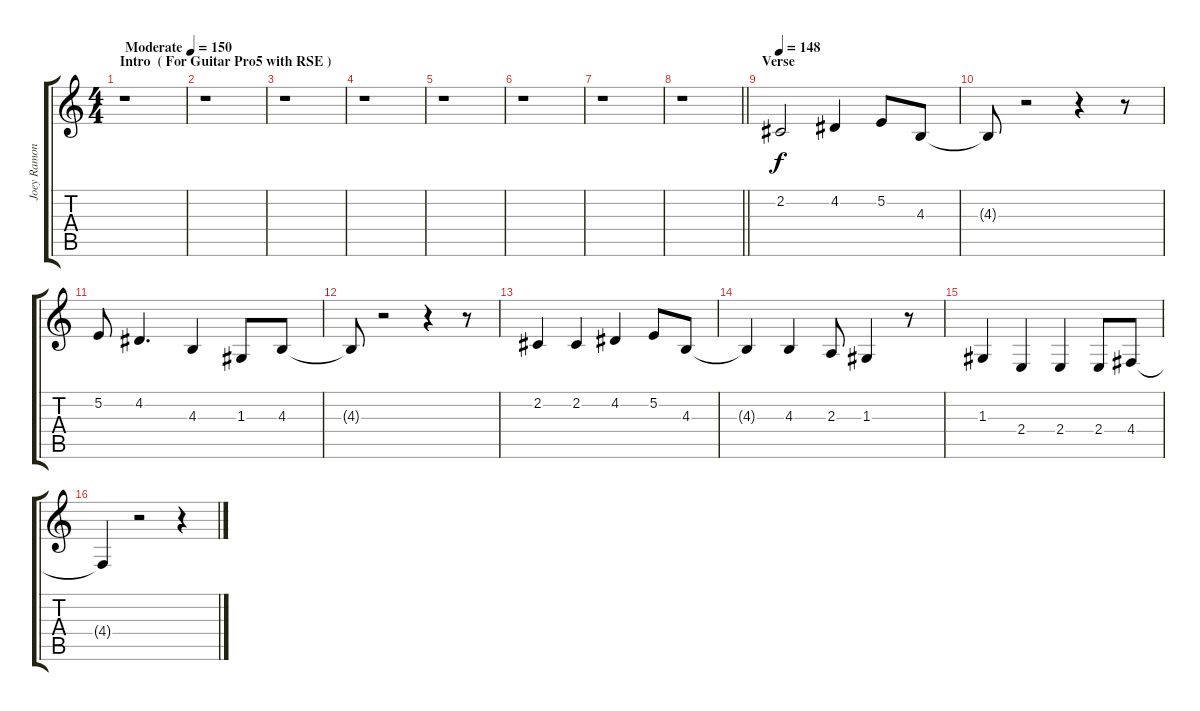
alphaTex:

\track ("Joey Ramone - Vocals" "Joey Ramon") {instrument recorder}
\staff {score tabs}
\tuning (E4 B3 G3 D3 A2 E2) {hide}
\ts (4 4)
\section ("" "Intro  ( For Guitar Pro5 with RSE )")
\tempo (150 "Moderate")
\clef g2
\ks c
r.1{dy f instrument recorder} |
r.1 |
r.1 |
r.1 |
r.1 |
r.1 |
r.1 |
\barLineRight lightlight
r.1 |
\section ("" "Verse")
\tempo 148
2.2.2 4.2.4 5.2.8 4.3.8 |
4.3{t}.8 r.2 r.4 r.8 |
5.2.8 4.2.4{d} 4.3.4 1.3.8 4.3.8 |
4.3{t}.8 r.2 r.4 r.8 |
2.2.4 2.2.4 4.2.4 5.2.8 4.3.8 |
4.3{t}.4 4.3.4 2.3.8 1.3.4 r.8 |
1.3.4 2.4.4 2.4.4 2.4.8 4.4.8 |
4.4{t}.4 r.2 r.4
